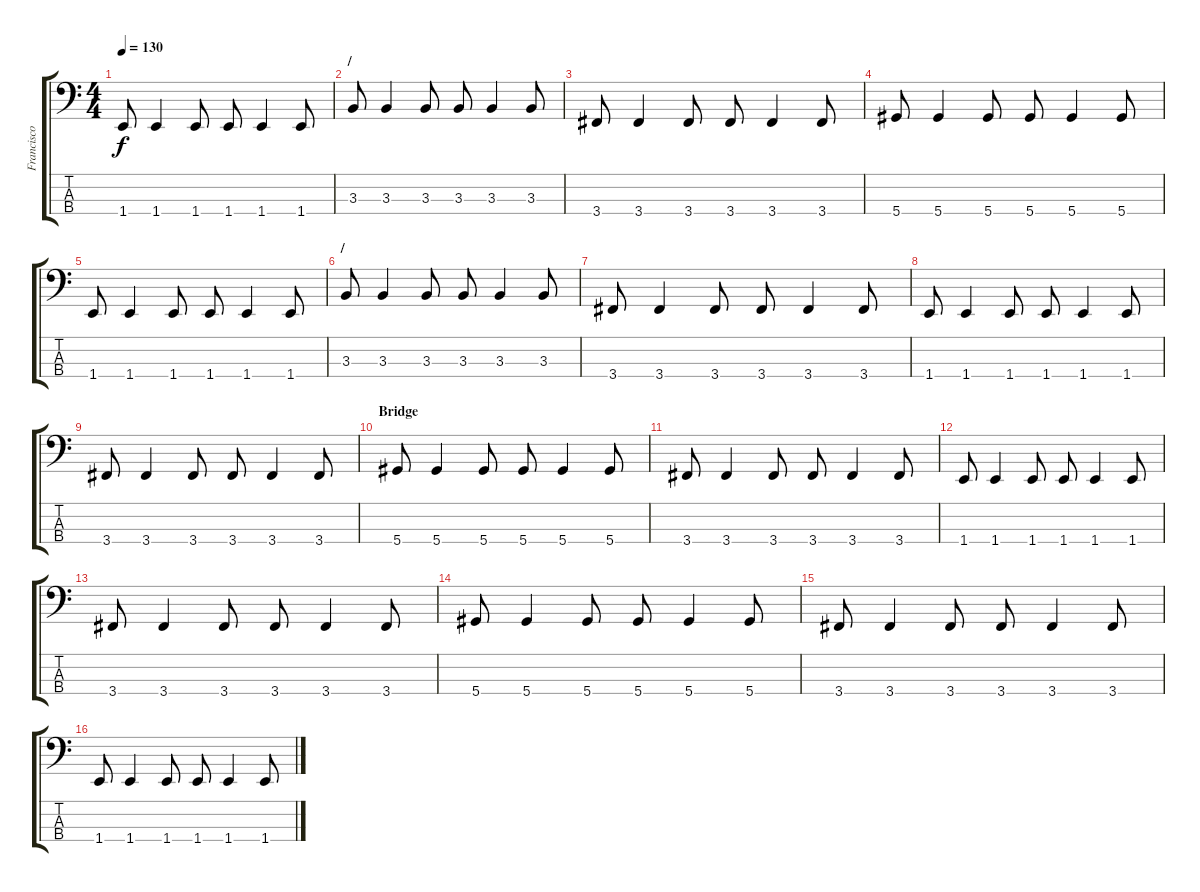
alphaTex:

\track ("Francisco" "Francisco") {instrument electricbassfinger}
\staff {score tabs}
\tuning (Gb2 Db2 Ab1 Eb1) {hide}
\ts (4 4)
\tempo 130
\clef f4
\ks c
1.4.8{dy f} 1.4.4 1.4.8 1.4.8 1.4.4 1.4.8 |
\section ("" "/")
3.3.8 3.3.4 3.3.8 3.3.8 3.3.4 3.3.8 |
3.4.8 3.4.4 3.4.8 3.4.8 3.4.4 3.4.8 |
5.4.8 5.4.4 5.4.8 5.4.8 5.4.4 5.4.8 |
1.4.8 1.4.4 1.4.8 1.4.8 1.4.4 1.4.8 |
\section ("" "/")
3.3.8 3.3.4 3.3.8 3.3.8 3.3.4 3.3.8 |
3.4.8 3.4.4 3.4.8 3.4.8 3.4.4 3.4.8 |
1.4.8 1.4.4 1.4.8 1.4.8 1.4.4 1.4.8 |
3.4.8 3.4.4 3.4.8 3.4.8 3.4.4 3.4.8 |
\section ("" "Bridge")
5.4.8 5.4.4 5.4.8 5.4.8 5.4.4 5.4.8 |
3.4.8 3.4.4 3.4.8 3.4.8 3.4.4 3.4.8 |
1.4.8 1.4.4 1.4.8 1.4.8 1.4.4 1.4.8 |
3.4.8 3.4.4 3.4.8 3.4.8 3.4.4 3.4.8 |
5.4.8 5.4.4 5.4.8 5.4.8 5.4.4 5.4.8 |
3.4.8 3.4.4 3.4.8 3.4.8 3.4.4 3.4.8 |
1.4.8 1.4.4 1.4.8 1.4.8 1.4.4 1.4.8
